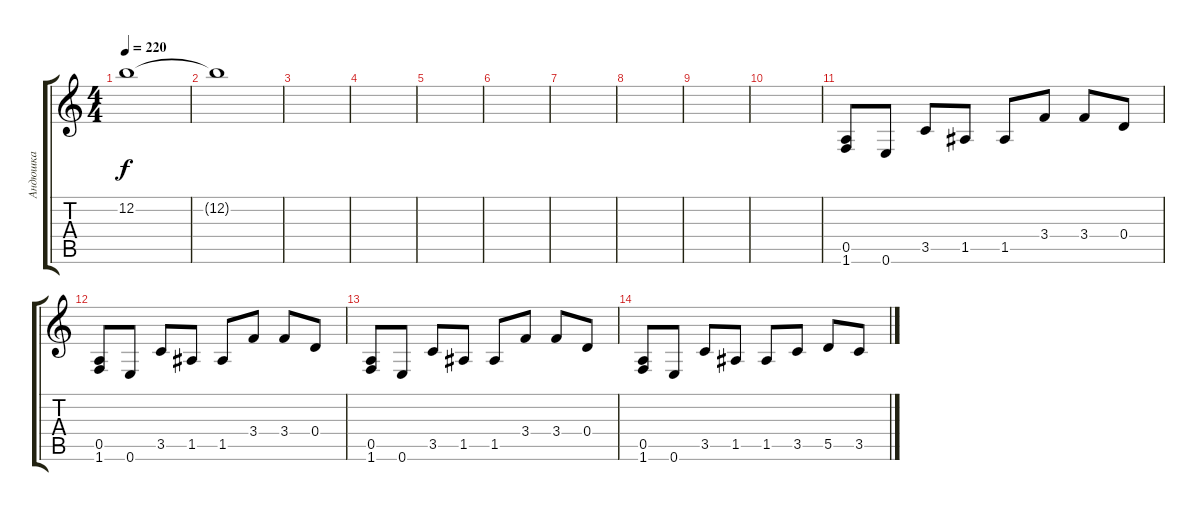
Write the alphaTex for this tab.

\track ("Андюшка" "Андюшка") {instrument distortionguitar}
\staff {score tabs}
\tuning (E4 B3 G3 D3 A2 E2) {hide}
\ts (4 4)
\tempo 220
\clef g2
\ks c
12.2{t}.1{dy f} |
12.2{t}.1 |
|
|
|
|
|
|
|
|
(0.5 1.6).8 0.6.8 3.5.8 1.5.8 1.5.8 3.4.8 3.4.8 0.4.8 |
(0.5 1.6).8 0.6.8 3.5.8 1.5.8 1.5.8 3.4.8 3.4.8 0.4.8 |
(0.5 1.6).8 0.6.8 3.5.8 1.5.8 1.5.8 3.4.8 3.4.8 0.4.8 |
(0.5 1.6).8 0.6.8 3.5.8 1.5.8 1.5.8 3.5.8 5.5.8 3.5.8
